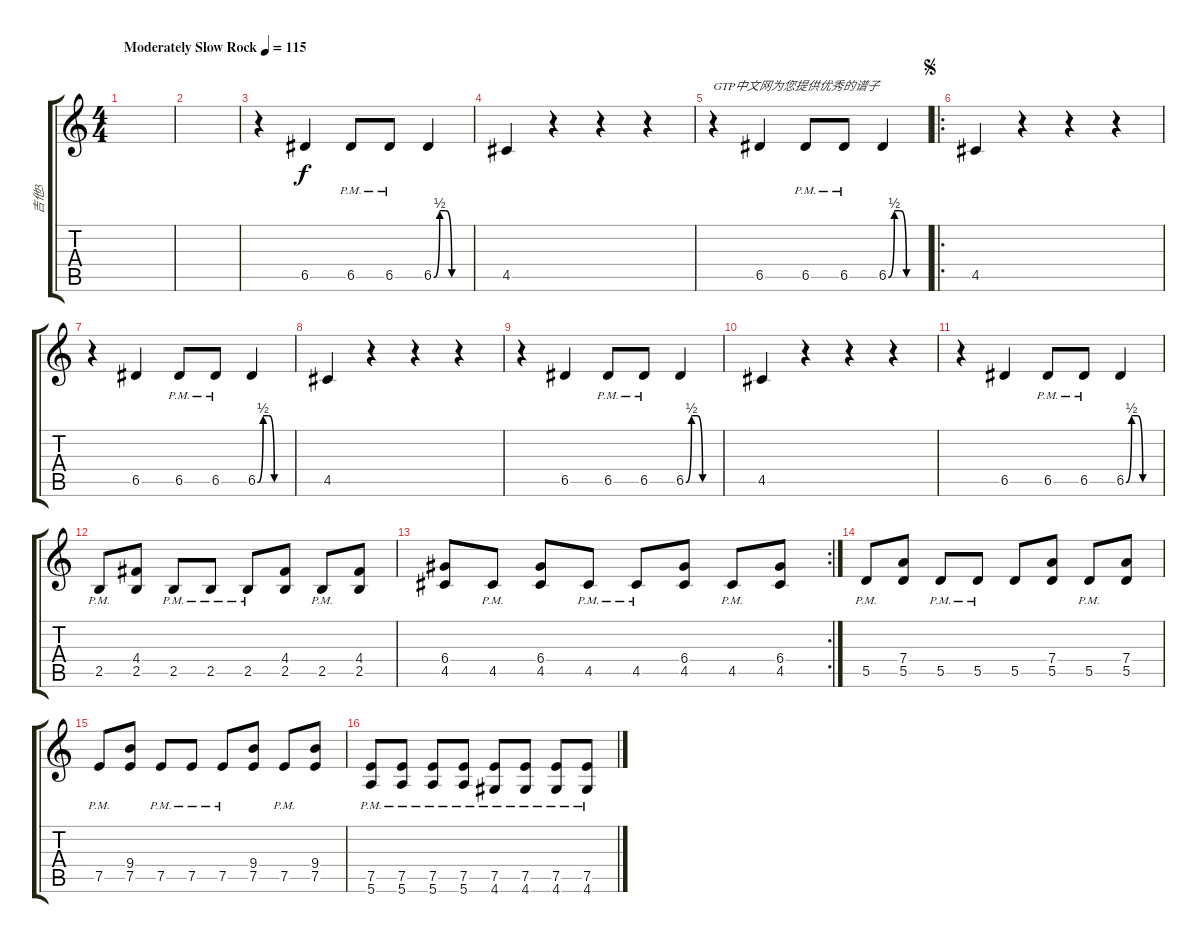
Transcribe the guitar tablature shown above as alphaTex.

\track ("吉他3" "吉他3") {instrument overdrivenguitar}
\staff {score tabs}
\tuning (E4 B3 G3 D3 A2 E2) {hide}
\ts (4 4)
\tempo (115 "Moderately Slow Rock")
\clef g2
\ks c
|
|
r.4 6.5.4 6.5{pm}.8 6.5{pm}.8 6.5{be (custom 0 0 10 2 20 2 30 0 60 0)}.4 |
4.5.4 r.4 r.4 r.4 |
r.4{txt "GTP中文网为您提供优秀的谱子"} 6.5.4 6.5{pm}.8 6.5{pm}.8 6.5{be (custom 0 0 10 2 20 2 30 0 60 0)}.4 |
\ro
\jump segno
4.5.4 r.4 r.4 r.4 |
r.4 6.5.4 6.5{pm}.8 6.5{pm}.8 6.5{be (custom 0 0 10 2 20 2 30 0 60 0)}.4 |
4.5.4 r.4 r.4 r.4 |
r.4 6.5.4 6.5{pm}.8 6.5{pm}.8 6.5{be (custom 0 0 10 2 20 2 30 0 60 0)}.4 |
4.5.4 r.4 r.4 r.4 |
r.4 6.5.4 6.5{pm}.8 6.5{pm}.8 6.5{be (custom 0 0 10 2 20 2 30 0 60 0)}.4 |
2.5{pm}.8 (4.4 2.5).8 2.5{pm}.8 2.5{pm}.8 2.5{pm}.8 (4.4 2.5).8 2.5{pm}.8 (4.4 2.5).8 |
\rc 2
(6.4 4.5).8 4.5{pm}.8 (6.4 4.5).8 4.5{pm}.8 4.5{pm}.8 (6.4 4.5).8 4.5{pm}.8 (6.4 4.5).8 |
5.5{pm}.8 (7.4 5.5).8 5.5{pm}.8 5.5{pm}.8 5.5.8 (7.4 5.5).8 5.5{pm}.8 (7.4 5.5).8 |
7.5{pm}.8 (9.4 7.5).8 7.5{pm}.8 7.5{pm}.8 7.5{pm}.8 (9.4 7.5).8 7.5{pm}.8 (9.4 7.5).8 |
(7.5{pm} 5.6{pm}).8 (7.5{pm} 5.6{pm}).8 (7.5{pm} 5.6{pm}).8 (7.5{pm} 5.6{pm}).8 (7.5{pm} 4.6{pm}).8 (7.5{pm} 4.6{pm}).8 (7.5{pm} 4.6{pm}).8 (7.5{pm} 4.6{pm}).8
